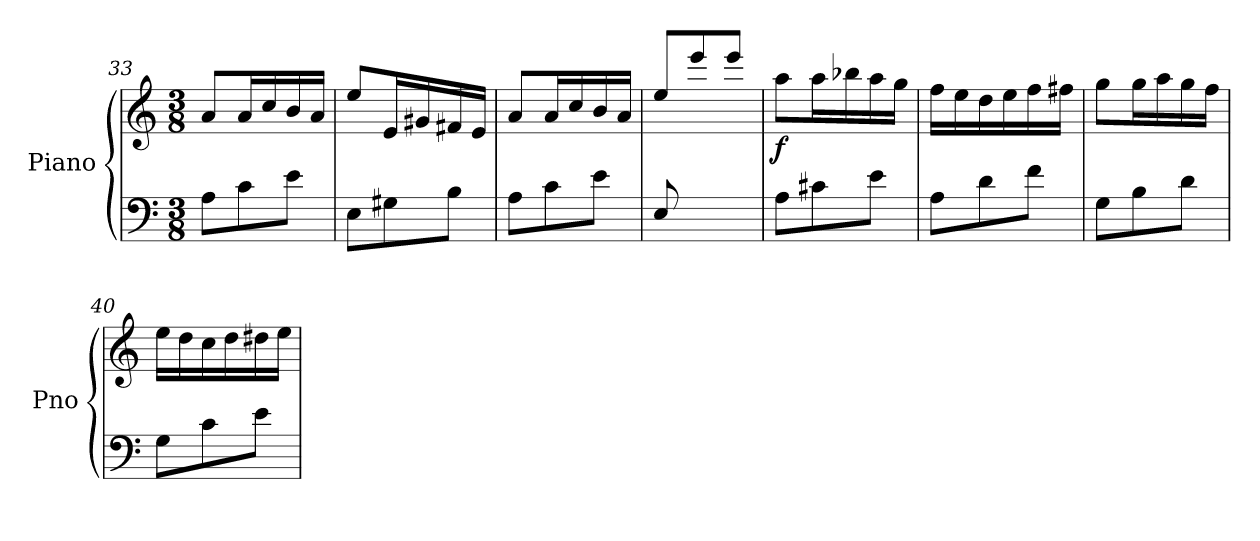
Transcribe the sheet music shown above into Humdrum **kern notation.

**kern	**kern	**dynam
*part1	*part1	*part1
*staff2	*staff1	*staff1/2
*I"Piano	*	*
*I'Pno	*	*
*clefF4	*clefG2	*
*k[]	*k[]	*
*C:	*C:	*
*M3/8	*M3/8	*
=33	=33	=33
8A\L	8a/L	.
8c\	16a/L	.
.	16cc/	.
8e\J	16b/	.
.	16a/JJ	.
!!LO:LB:g=z
=34	=34	=34
8E\L	8ee/L	.
8G#X\	16e/L	.
.	16g#X/	.
8B\J	16f#X/	.
.	16e/JJ	.
=35	=35	=35
8A\L	8a/L	.
8c\	16a/L	.
.	16cc/	.
8e\J	16b/	.
.	16a/JJ	.
=36	=36	=36
*	*^	*
8E/L	8ee/L	8ryy	.
4ryy	8eee/	8e\	.
.	8eee/J	8ee\J	.
=37	=37	=37	=37
!	!	!	!LO:DY:b
*	*v	*v	*
8A\L	8aa\L	f
8c#X\	16aa\L	.
.	16bb-X\	.
8e\J	16aa\	.
.	16gg\JJ	.
=38	=38	=38
8A\L	16ff\LL	.
.	16ee\	.
8d\	16dd\	.
.	16ee\	.
8f\J	16ff\	.
.	16ff#X\JJ	.
=39	=39	=39
8G\L	8gg\L	.
8B\	16gg\L	.
.	16aa\	.
8d\J	16gg\	.
.	16ff\JJ	.
=40	=40	=40
8G\L	16ee\LL	.
.	16dd\	.
8c\	16cc\	.
.	16dd\	.
8e\J	16dd#X\	.
.	16ee\JJ	.
=	=	=
*-	*-	*-
